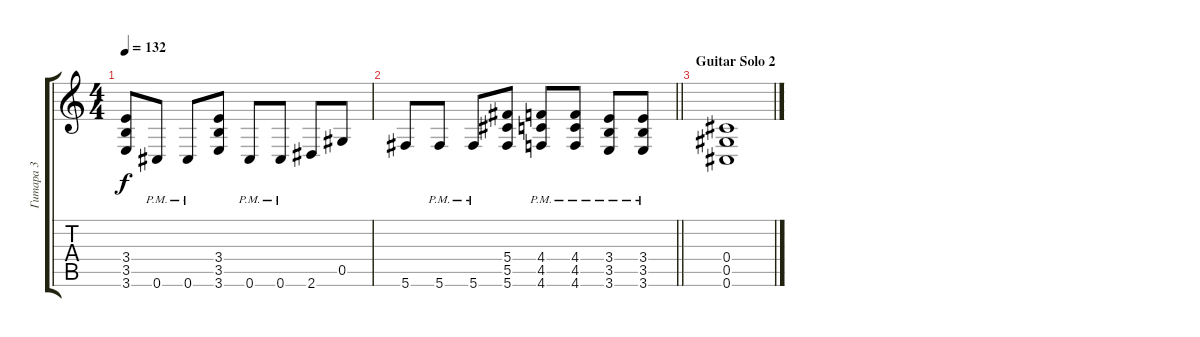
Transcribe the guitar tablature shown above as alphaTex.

\track ("Гитара 3" "Гитара 3") {instrument distortionguitar}
\staff {score tabs}
\tuning (Eb4 Bb3 Gb3 Db3 Ab2 Db2) {hide}
\ts (4 4)
\tempo 132
\clef g2
\ks c
(3.4 3.5 3.6).8{dy f} 0.6{pm}.8 0.6{pm}.8 (3.4 3.5 3.6).8 0.6{pm}.8 0.6{pm}.8 2.6.8 0.5.8 |
\barLineRight lightlight
5.6.8 5.6{pm}.8 5.6{pm}.8 (5.4 5.5 5.6).8 (4.4{pm} 4.5{pm} 4.6{pm}).8 (4.4{pm} 4.5{pm} 4.6{pm}).8 (3.4{pm} 3.5{pm} 3.6{pm}).8 (3.4{pm} 3.5{pm} 3.6{pm}).8 |
\section ("" "Guitar Solo 2")
(0.4 0.5 0.6).1{volume 0}
